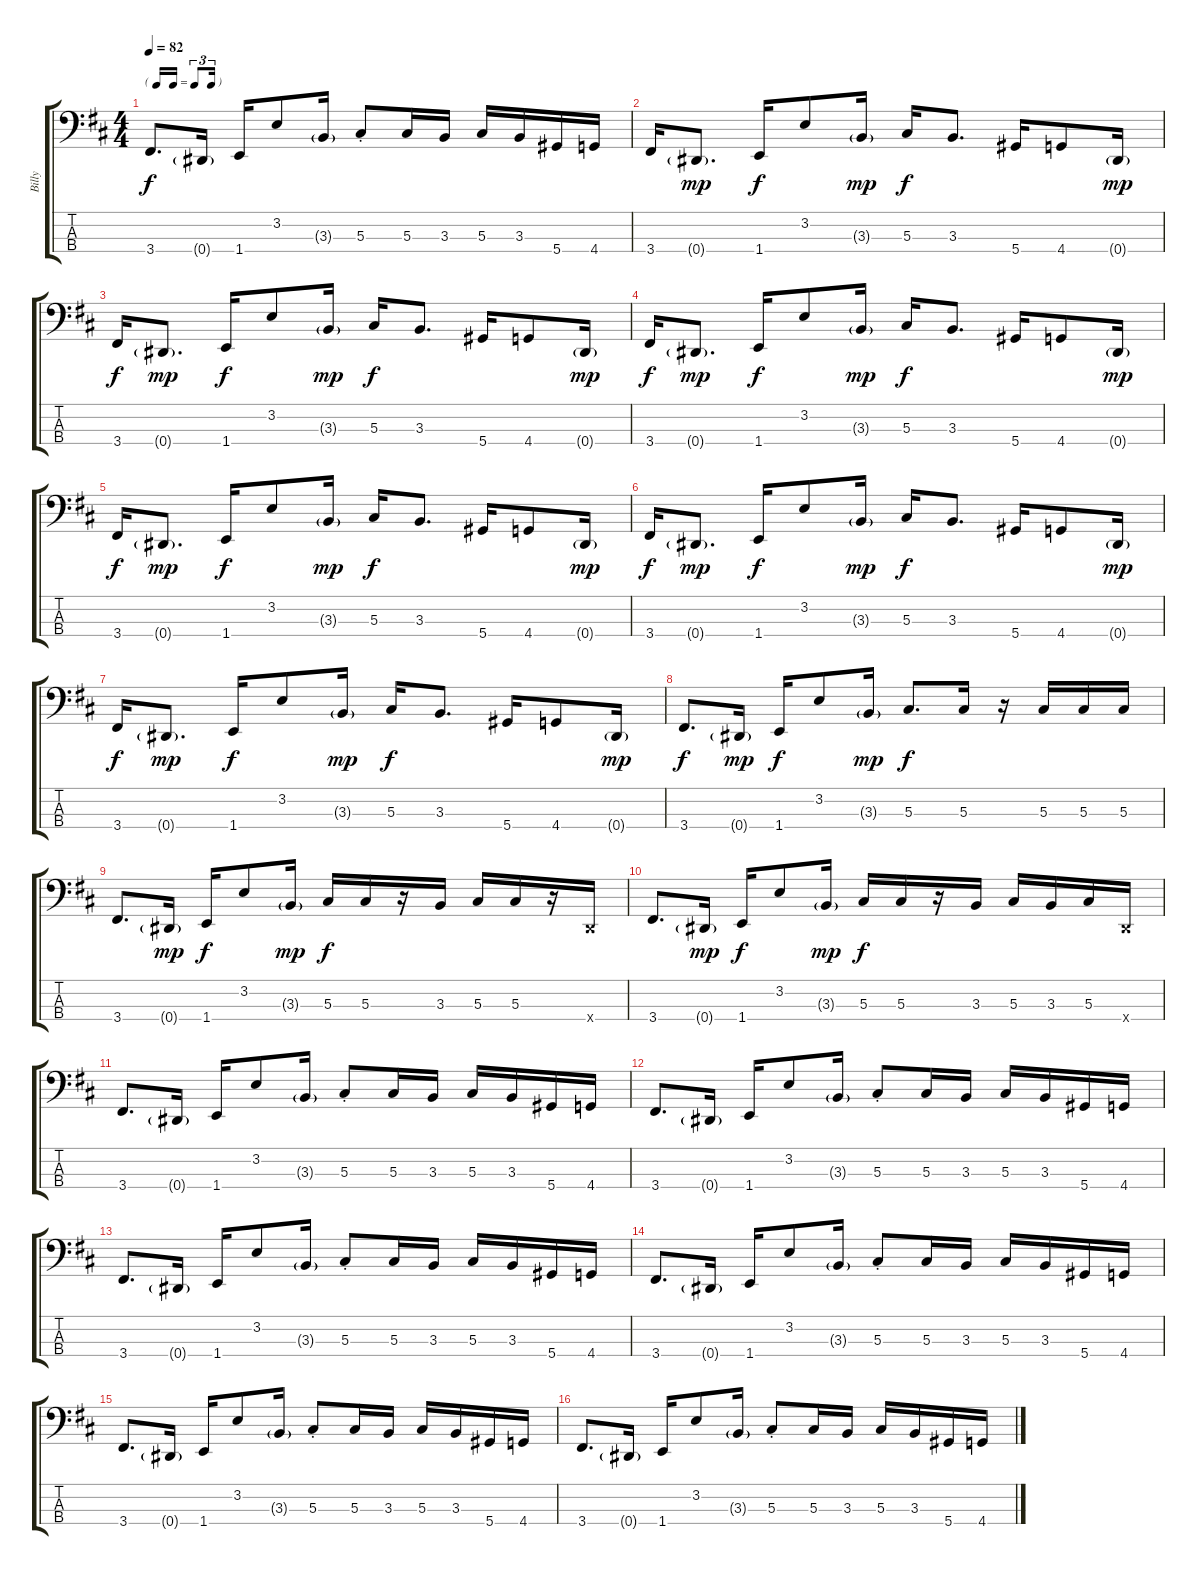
\track ("Billy" "Billy") {instrument electricbassfinger}
\staff {score tabs}
\tuning (Gb2 Db2 Ab1 Eb1) {hide}
\ts (4 4)
\tf triplet16th
\tempo 82
\clef f4
\ks d
3.4.8{d dy f} 0.4{g}.16 1.4.16 3.2.8 3.3{g}.16 5.3{st}.8 5.3.16 3.3.16 5.3.16 3.3.16 5.4.16 4.4.16 |
3.4.16 0.4{g}.8{d dy mp} 1.4.16{dy f} 3.2.8 3.3{g}.16{dy mp} 5.3.16{dy f} 3.3.8{d} 5.4.16 4.4.8 0.4{g}.16{dy mp} |
3.4.16{dy f} 0.4{g}.8{d dy mp} 1.4.16{dy f} 3.2.8 3.3{g}.16{dy mp} 5.3.16{dy f} 3.3.8{d} 5.4.16 4.4.8 0.4{g}.16{dy mp} |
3.4.16{dy f} 0.4{g}.8{d dy mp} 1.4.16{dy f} 3.2.8 3.3{g}.16{dy mp} 5.3.16{dy f} 3.3.8{d} 5.4.16 4.4.8 0.4{g}.16{dy mp} |
3.4.16{dy f} 0.4{g}.8{d dy mp} 1.4.16{dy f} 3.2.8 3.3{g}.16{dy mp} 5.3.16{dy f} 3.3.8{d} 5.4.16 4.4.8 0.4{g}.16{dy mp} |
3.4.16{dy f} 0.4{g}.8{d dy mp} 1.4.16{dy f} 3.2.8 3.3{g}.16{dy mp} 5.3.16{dy f} 3.3.8{d} 5.4.16 4.4.8 0.4{g}.16{dy mp} |
3.4.16{dy f} 0.4{g}.8{d dy mp} 1.4.16{dy f} 3.2.8 3.3{g}.16{dy mp} 5.3.16{dy f} 3.3.8{d} 5.4.16 4.4.8 0.4{g}.16{dy mp} |
3.4.8{d dy f} 0.4{g}.16{dy mp} 1.4.16{dy f} 3.2.8 3.3{g}.16{dy mp} 5.3.8{d dy f} 5.3.16 r.16 5.3.16 5.3.16 5.3.16 |
3.4.8{d} 0.4{g}.16{dy mp} 1.4.16{dy f} 3.2.8 3.3{g}.16{dy mp} 5.3.16{dy f} 5.3.16 r.16 3.3.16 5.3.16 5.3.16 r.16 0.4{x}.16 |
3.4.8{d} 0.4{g}.16{dy mp} 1.4.16{dy f} 3.2.8 3.3{g}.16{dy mp} 5.3.16{dy f} 5.3.16 r.16 3.3.16 5.3.16 3.3.16 5.3.16 0.4{x}.16 |
3.4.8{d} 0.4{g}.16 1.4.16 3.2.8 3.3{g}.16 5.3{st}.8 5.3.16 3.3.16 5.3.16 3.3.16 5.4.16 4.4.16 |
3.4.8{d} 0.4{g}.16 1.4.16 3.2.8 3.3{g}.16 5.3{st}.8 5.3.16 3.3.16 5.3.16 3.3.16 5.4.16 4.4.16 |
3.4.8{d} 0.4{g}.16 1.4.16 3.2.8 3.3{g}.16 5.3{st}.8 5.3.16 3.3.16 5.3.16 3.3.16 5.4.16 4.4.16 |
3.4.8{d} 0.4{g}.16 1.4.16 3.2.8 3.3{g}.16 5.3{st}.8 5.3.16 3.3.16 5.3.16 3.3.16 5.4.16 4.4.16 |
3.4.8{d} 0.4{g}.16 1.4.16 3.2.8 3.3{g}.16 5.3{st}.8 5.3.16 3.3.16 5.3.16 3.3.16 5.4.16 4.4.16 |
3.4.8{d} 0.4{g}.16 1.4.16 3.2.8 3.3{g}.16 5.3{st}.8 5.3.16 3.3.16 5.3.16 3.3.16 5.4.16 4.4.16
